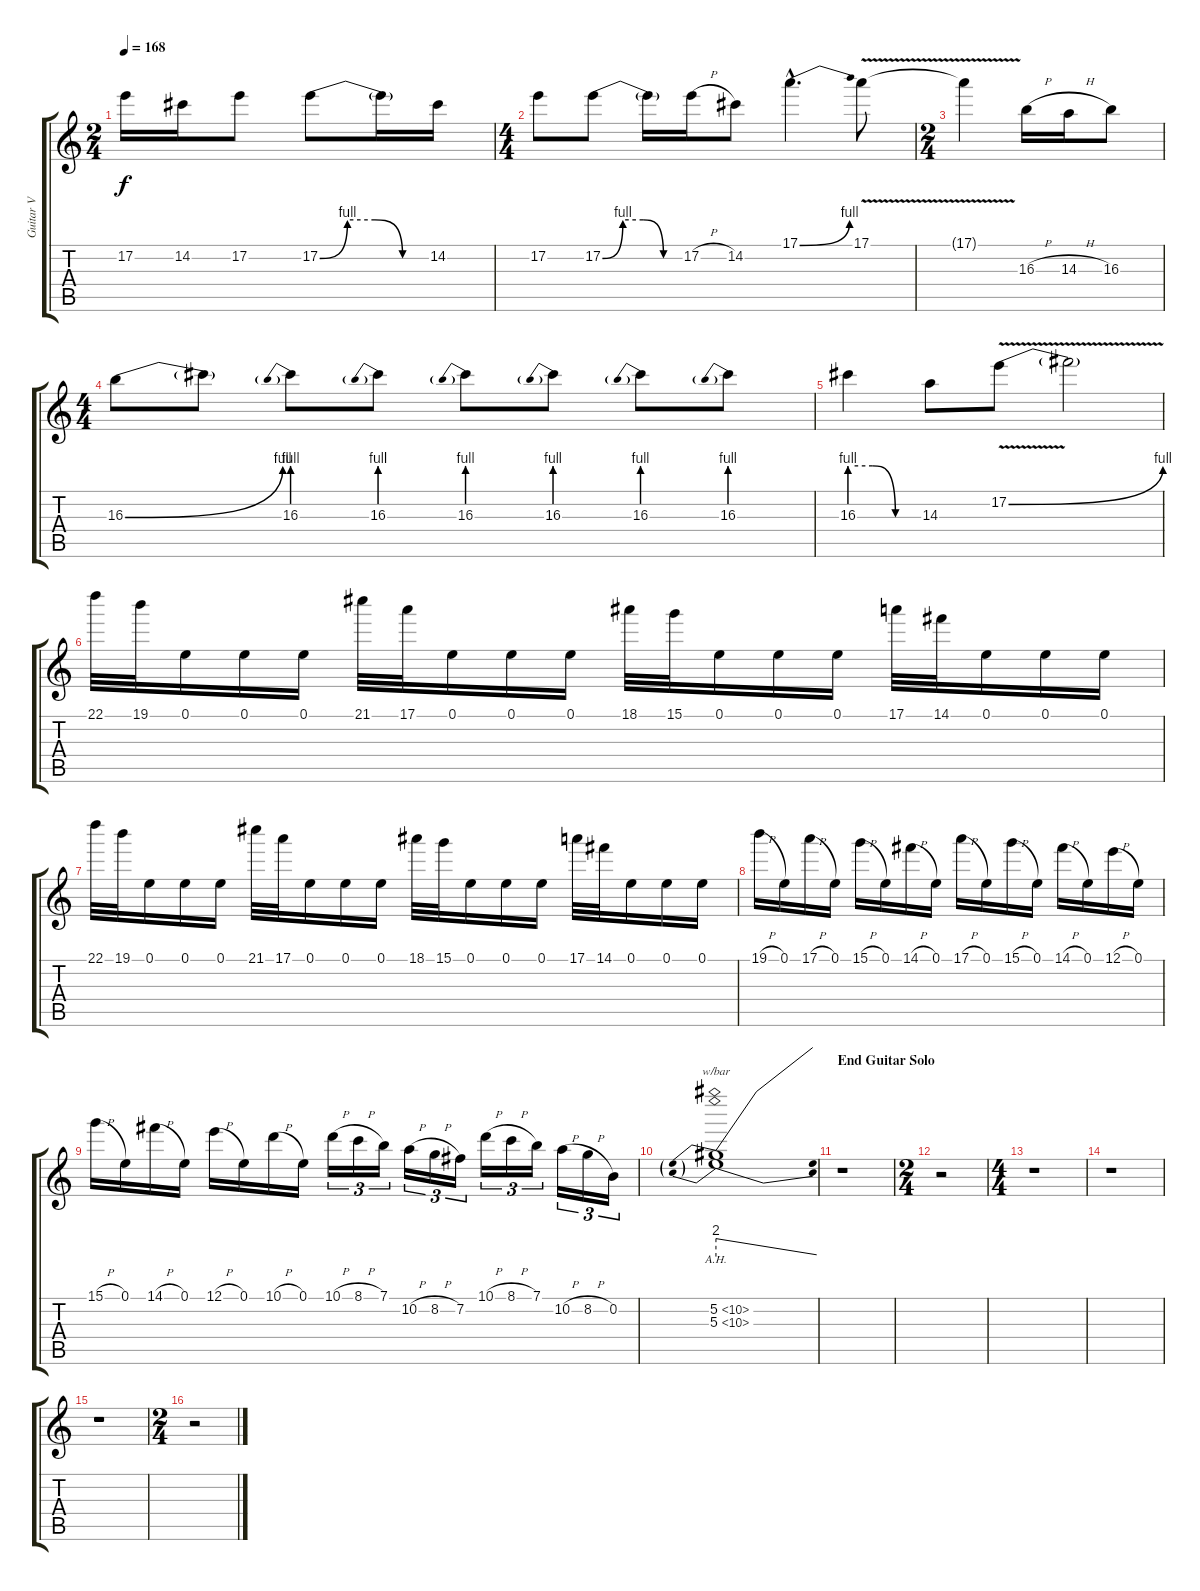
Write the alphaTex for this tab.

\track ("Guitar V " "Guitar V ") {instrument distortionguitar}
\staff {score tabs}
\tuning (E4 B3 G3 D3 A2 E2) {hide}
\ts (2 4)
\tempo 168
\clef g2
\ks c
17.2.16{dy f} 14.2.16 17.2.8 17.2{be (custom 0 0 15 4 30 4 45 0 60 0)}.8 17.2{t}.16 14.2.16 |
\ts (4 4)
17.2.8 17.2{be (custom 0 0 15 4 30 4 45 0 60 0)}.8 17.2{t}.16 17.2{h}.16 14.2.8 17.1{be (bend 0 0 60 4) hac}.4{d} 17.1{v}.8 |
\ts (2 4)
17.1{t}.4 16.3{h}.16 14.3{h}.16 16.3.8 |
\ts (4 4)
16.3{be (bend 0 0 60 4)}.8 16.3{t}.8 16.3{be (prebend 0 4 60 4)}.8 16.3{be (prebend 0 4 60 4)}.8 16.3{be (prebend 0 4 60 4)}.8 16.3{be (prebend 0 4 60 4)}.8 16.3{be (prebend 0 4 60 4)}.8 16.3{be (prebend 0 4 60 4)}.8 |
16.3{be (custom 0 4 20 4 40 0 60 0)}.4 14.3.8 17.2{be (bend 0 0 60 4) v}.8 17.2{t}.2 |
22.1.32 19.1.32 0.1.16 0.1.16 0.1.16 21.1.32 17.1.32 0.1.16 0.1.16 0.1.16 18.1.32 15.1.32 0.1.16 0.1.16 0.1.16 17.1.32 14.1.32 0.1.16 0.1.16 0.1.16 |
22.1.32 19.1.32 0.1.16 0.1.16 0.1.16 21.1.32 17.1.32 0.1.16 0.1.16 0.1.16 18.1.32 15.1.32 0.1.16 0.1.16 0.1.16 17.1.32 14.1.32 0.1.16 0.1.16 0.1.16 |
19.1{h}.16 0.1.16 17.1{h}.16 0.1.16 15.1{h}.16 0.1.16 14.1{h}.16 0.1.16 17.1{h}.16 0.1.16 15.1{h}.16 0.1.16 14.1{h}.16 0.1.16 12.1{h}.16 0.1.16 |
15.1{h}.16 0.1.16 14.1{h}.16 0.1.16 12.1{h}.16 0.1.16 10.1{h}.16 0.1.16 10.1{h}.16{tu (3 2)} 8.1{h}.16{tu (3 2)} 7.1.16{tu (3 2)} 10.2{h}.16{tu (3 2)} 8.2{h}.16{tu (3 2)} 7.2.16{tu (3 2)} 10.1{h}.16{tu (3 2)} 8.1{h}.16{tu (3 2)} 7.1.16{tu (3 2)} 10.2{h}.16{tu (3 2)} 8.2{h}.16{tu (3 2)} 0.2.16{tu (3 2)} |
(5.2{ah 5} 5.3{ah 5}).1{tbe (predivedive default 0 8 60 0)} |
\section ("" "End Guitar Solo")
r.1 |
\ts (2 4)
r.2 |
\ts (4 4)
r.1 |
r.1 |
r.1 |
\ts (2 4)
r.2
